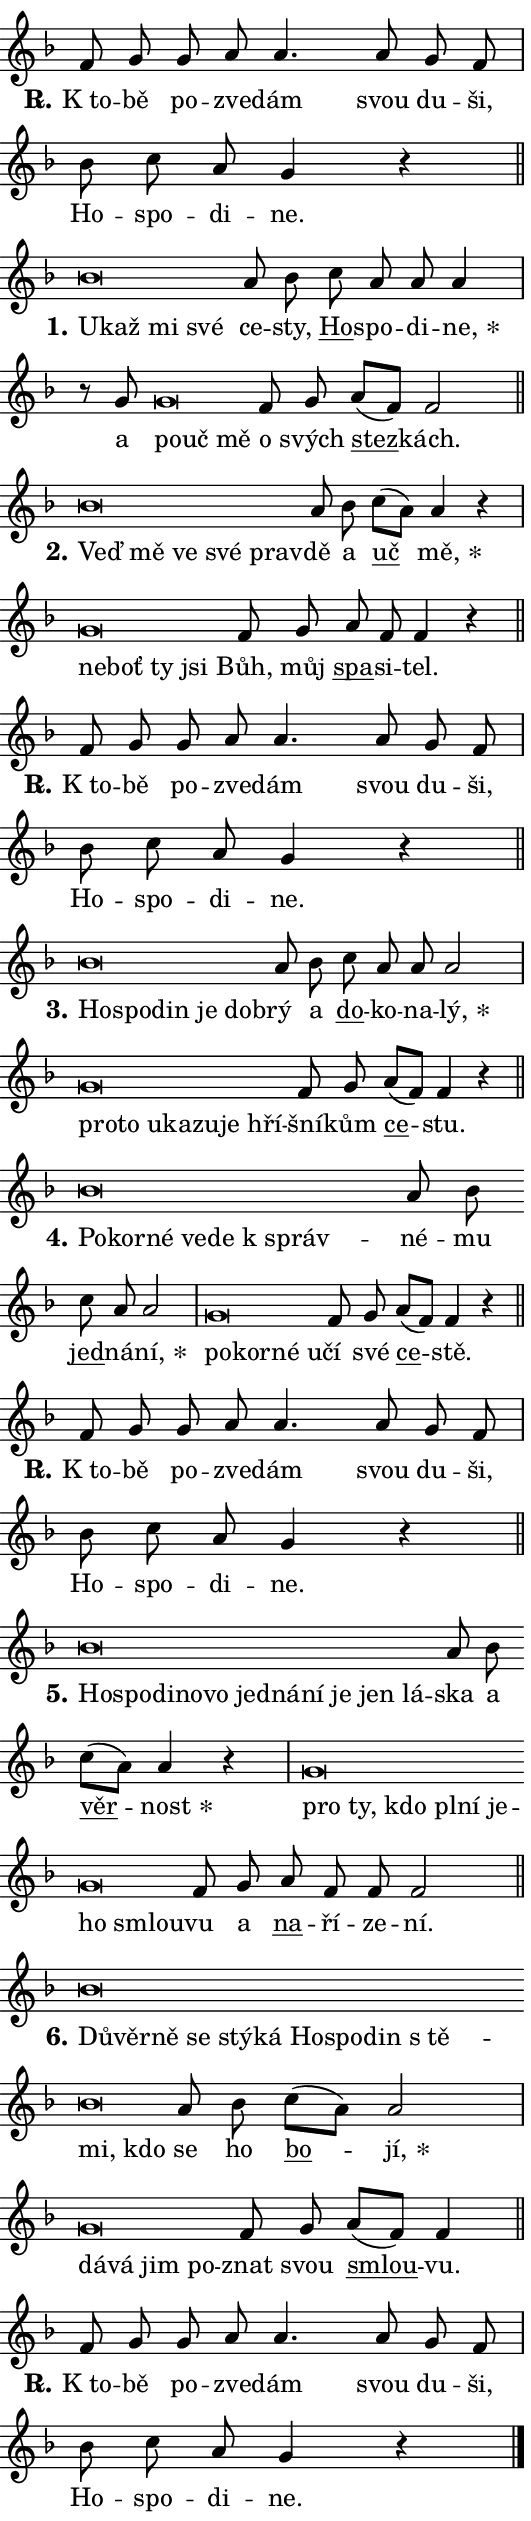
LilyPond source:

\version "2.24.0"
\header { tagline = "" }
\paper {
  indent = 0\cm
  top-margin = 0\cm
  right-margin = 0.13\cm % to fit lyric hyphens
  bottom-margin = 0\cm
  left-margin = 0\cm
  paper-width = 9\cm
  page-breaking = #ly:one-page-breaking
  system-system-spacing.basic-distance = #11
  score-system-spacing.basic-distance = #11
  ragged-last = ##f
}


%% Author: Thomas Morley
%% https://lists.gnu.org/archive/html/lilypond-user/2020-05/msg00002.html
#(define (line-position grob)
"Returns position of @var[grob} in current system:
   @code{'start}, if at first time-step
   @code{'end}, if at last time-step
   @code{'middle} otherwise
"
  (let* ((col (ly:item-get-column grob))
         (ln (ly:grob-object col 'left-neighbor))
         (rn (ly:grob-object col 'right-neighbor))
         (col-to-check-left (if (ly:grob? ln) ln col))
         (col-to-check-right (if (ly:grob? rn) rn col))
         (break-dir-left
           (and
             (ly:grob-property col-to-check-left 'non-musical #f)
             (ly:item-break-dir col-to-check-left)))
         (break-dir-right
           (and
             (ly:grob-property col-to-check-right 'non-musical #f)
             (ly:item-break-dir col-to-check-right))))
        (cond ((eqv? 1 break-dir-left) 'start)
              ((eqv? -1 break-dir-right) 'end)
              (else 'middle))))

#(define (tranparent-at-line-position vctor)
  (lambda (grob)
  "Relying on @code{line-position} select the relevant enry from @var{vctor}.
Used to determine transparency,"
    (case (line-position grob)
      ((end) (not (vector-ref vctor 0)))
      ((middle) (not (vector-ref vctor 1)))
      ((start) (not (vector-ref vctor 2))))))

noteHeadBreakVisibility =
#(define-music-function (break-visibility)(vector?)
"Makes @code{NoteHead}s transparent relying on @var{break-visibility}"
#{
  \override NoteHead.transparent =
    #(tranparent-at-line-position break-visibility)
#})

#(define delete-ledgers-for-transparent-note-heads
  (lambda (grob)
    "Reads whether a @code{NoteHead} is transparent.
If so this @code{NoteHead} is removed from @code{'note-heads} from
@var{grob}, which is supposed to be @code{LedgerLineSpanner}.
As a result ledgers are not printed for this @code{NoteHead}"
    (let* ((nhds-array (ly:grob-object grob 'note-heads))
           (nhds-list
             (if (ly:grob-array? nhds-array)
                 (ly:grob-array->list nhds-array)
                 '()))
           ;; Relies on the transparent-property being done before
           ;; Staff.LedgerLineSpanner.after-line-breaking is executed.
           ;; This is fragile ...
           (to-keep
             (remove
               (lambda (nhd)
                 (ly:grob-property nhd 'transparent #f))
               nhds-list)))
      ;; TODO find a better method to iterate over grob-arrays, similiar
      ;; to filter/remove etc for lists
      ;; For now rebuilt from scratch
      (set! (ly:grob-object grob 'note-heads)  '())
      (for-each
        (lambda (nhd)
          (ly:pointer-group-interface::add-grob grob 'note-heads nhd))
        to-keep))))

squashNotes = {
  \override NoteHead.X-extent = #'(-0.2 . 0.2)
  \override NoteHead.Y-extent = #'(-0.75 . 0)
  \override NoteHead.stencil =
    #(lambda (grob)
       (let ((pos (ly:grob-property grob 'staff-position)))
         (begin
           (if (< pos -7) (display "ERROR: Lower brevis then expected\n") (display ""))
           (if (<= pos -6) ly:text-interface::print ly:note-head::print))))
}
unSquashNotes = {
  \revert NoteHead.X-extent
  \revert NoteHead.Y-extent
  \revert NoteHead.stencil
}

hideNotes = \noteHeadBreakVisibility #begin-of-line-visible
unHideNotes = \noteHeadBreakVisibility #all-visible

% work-around for resetting accidentals
% https://lilypond.org/doc/v2.23/Documentation/notation/displaying-rhythms#unmetered-music
cadenzaMeasure = {
  \cadenzaOff
  \partial 1024 s1024
  \cadenzaOn
}

#(define-markup-command (accent layout props text) (markup?)
  "Underline accented syllable"
  (interpret-markup layout props
    #{\markup \override #'(offset . 4.3) \underline { #text }#}))

responsum = \markup \concat {
  "R" \hspace #-1.05 \path #0.1 #'((moveto 0 0.07) (lineto 0.9 0.8)) \hspace #0.05 "."
}

spaceSize = #0.6828661417322834 % exact space size for TeX Gyre Schola

\layout {
  \context {
    \Staff
    \remove "Time_signature_engraver"
    \override LedgerLineSpanner.after-line-breaking = #delete-ledgers-for-transparent-note-heads
  }
  \context {
    \Lyrics {
      \override LyricSpace.minimum-distance = \spaceSize
      \override LyricText.font-name = #"TeX Gyre Schola"
      \override LyricText.font-size = 1
      \override StanzaNumber.font-name = #"TeX Gyre Schola Bold"
      \override StanzaNumber.font-size = 1
    }
  }
  \context {
    \Score 
    \override NoteHead.text =
      #(lambda (grob) 
        (let ((pos (ly:grob-property grob 'staff-position)))
          #{\markup {
            \combine
              \halign #-0.55 \raise #(if (= pos -6) 0 0.5) \override #'(thickness . 2) \draw-line #'(3.2 . 0)
              \musicglyph "noteheads.sM1"
          }#}))
  }
}

% magnetic-lyrics.ily
%
%   written by
%     Jean Abou Samra <jean@abou-samra.fr>
%     Werner Lemberg <wl@gnu.org>
%
%   adapted by
%     Jiri Hon <jiri.hon@gmail.com>
%
% Version 2022-Apr-15

% https://www.mail-archive.com/lilypond-user@gnu.org/msg149350.html

#(define (Left_hyphen_pointer_engraver context)
   "Collect syllable-hyphen-syllable occurrences in lyrics and store
them in properties.  This engraver only looks to the left.  For
example, if the lyrics input is @code{foo -- bar}, it does the
following.

@itemize @bullet
@item
Set the @code{text} property of the @code{LyricHyphen} grob between
@q{foo} and @q{bar} to @code{foo}.

@item
Set the @code{left-hyphen} property of the @code{LyricText} grob with
text @q{foo} to the @code{LyricHyphen} grob between @q{foo} and
@q{bar}.
@end itemize

Use this auxiliary engraver in combination with the
@code{lyric-@/text::@/apply-@/magnetic-@/offset!} hook."
   (let ((hyphen #f)
         (text #f))
     (make-engraver
      (acknowledgers
       ((lyric-syllable-interface engraver grob source-engraver)
        (set! text grob)))
      (end-acknowledgers
       ((lyric-hyphen-interface engraver grob source-engraver)
        ;(when (not (grob::has-interface grob 'lyric-space-interface))
          (set! hyphen grob)));)
      ((stop-translation-timestep engraver)
       (when (and text hyphen)
         (ly:grob-set-object! text 'left-hyphen hyphen))
       (set! text #f)
       (set! hyphen #f)))))

#(define (lyric-text::apply-magnetic-offset! grob)
   "If the space between two syllables is less than the value in
property @code{LyricText@/.details@/.squash-threshold}, move the right
syllable to the left so that it gets concatenated with the left
syllable.

Use this function as a hook for
@code{LyricText@/.after-@/line-@/breaking} if the
@code{Left_@/hyphen_@/pointer_@/engraver} is active."
   (let ((hyphen (ly:grob-object grob 'left-hyphen #f)))
     (when hyphen
       (let ((left-text (ly:spanner-bound hyphen LEFT)))
         (when (grob::has-interface left-text 'lyric-syllable-interface)
           (let* ((common (ly:grob-common-refpoint grob left-text X))
                  (this-x-ext (ly:grob-extent grob common X))
                  (left-x-ext
                   (begin
                     ;; Trigger magnetism for left-text.
                     (ly:grob-property left-text 'after-line-breaking)
                     (ly:grob-extent left-text common X)))
                  ;; `delta` is the gap width between two syllables.
                  (delta (- (interval-start this-x-ext)
                            (interval-end left-x-ext)))
                  (details (ly:grob-property grob 'details))
                  (threshold (assoc-get 'squash-threshold details 0.2)))
             (when (< delta threshold)
               (let* (;; We have to manipulate the input text so that
                      ;; ligatures crossing syllable boundaries are not
                      ;; disabled.  For languages based on the Latin
                      ;; script this is essentially a beautification.
                      ;; However, for non-Western scripts it can be a
                      ;; necessity.
                      (lt (ly:grob-property left-text 'text))
                      (rt (ly:grob-property grob 'text))
                      (is-space (grob::has-interface hyphen 'lyric-space-interface))
                      (space (if is-space " " ""))
                      (extra-delta (if is-space spaceSize 0))
                      ;; Append new syllable.
                      (ltrt-space (if (and (string? lt) (string? rt))
                                (string-append lt space rt)
                                (make-concat-markup (list lt space rt))))
                      ;; Right-align `ltrt` to the right side.
                      (ltrt-space-markup (grob-interpret-markup
                               grob
                               (make-translate-markup
                                (cons (interval-length this-x-ext) 0)
                                (make-right-align-markup ltrt-space)))))
                 (begin
                   ;; Don't print `left-text`.
                   (ly:grob-set-property! left-text 'stencil #f)
                   ;; Set text and stencil (which holds all collected
                   ;; syllables so far) and shift it to the left.
                   (ly:grob-set-property! grob 'text ltrt-space)
                   (ly:grob-set-property! grob 'stencil ltrt-space-markup)
                   (ly:grob-translate-axis! grob (- (- delta extra-delta)) X))))))))))


#(define (lyric-hyphen::displace-bounds-first grob)
   ;; Make very sure this callback isn't triggered too early.
   (let ((left (ly:spanner-bound grob LEFT))
         (right (ly:spanner-bound grob RIGHT)))
     (ly:grob-property left 'after-line-breaking)
     (ly:grob-property right 'after-line-breaking)
     (ly:lyric-hyphen::print grob)))

squashThreshold = #0.4

\layout {
  \context {
    \Lyrics
    \consists #Left_hyphen_pointer_engraver
    \override LyricText.after-line-breaking =
      #lyric-text::apply-magnetic-offset!
    \override LyricHyphen.stencil = #lyric-hyphen::displace-bounds-first
    \override LyricText.details.squash-threshold = \squashThreshold
    \override LyricHyphen.minimum-distance = 0
    \override LyricHyphen.minimum-length = \squashThreshold
  }
}

squashText = \override LyricText.details.squash-threshold = 9999
unSquashText = \override LyricText.details.squash-threshold = \squashThreshold

leftText = \override LyricText.self-alignment-X = #LEFT
unLeftText = \revert LyricText.self-alignment-X

starOffset = #(lambda (grob) 
                (let ((x_offset (ly:self-alignment-interface::aligned-on-x-parent grob)))
                  (if (= x_offset 0) 0 (+ x_offset 1.2))))

star = #(define-music-function (syllable)(string?)
"Append star separator at the end of a syllable"
#{
  \once \override LyricText.X-offset = #starOffset
  \lyricmode { \markup {
    #syllable
    \override #'((font-name . "TeX Gyre Schola Bold")) \hspace #0.2 \lower #0.65 \larger "*"
  } }
#})

starAccent = #(define-music-function (syllable)(string?)
"Append star separator at the end of a syllable and make accent"
#{
  \once \override LyricText.X-offset = #starOffset
  \lyricmode { \markup {
    \accent #syllable
    \override #'((font-name . "TeX Gyre Schola Bold")) \hspace #0.2 \lower #0.65 \larger "*"
  } }
#})

breath = #(define-music-function (syllable)(string?)
"Append breathing indicator at the end of a syllable"
#{
  \lyricmode { \markup { #syllable "+" } }
#})

optionalBreath = #(define-music-function (syllable)(string?)
"Append optional breathing indicator at the end of a syllable"
#{
  \lyricmode { \markup { #syllable "(+)" } }
#})


\score {
    <<
        \new Voice = "melody" { \cadenzaOn \key f \major \relative { f'8 g g a a4. a8 g f \cadenzaMeasure \bar "|" bes c a g4 r \cadenzaMeasure \bar "||" \break } }
        \new Lyrics \lyricsto "melody" { \lyricmode { \set stanza = \responsum
"K to" -- bě po -- zve -- dám svou du -- ši, Ho -- spo -- di -- ne. } }
    >>
    \layout {}
}

\score {
    <<
        \new Voice = "melody" { \cadenzaOn \key f \major \relative { \squashNotes bes'\breve*1/16 \hideNotes \breve*1/16 \bar "" \breve*1/16 \breve*1/16 \bar "" \unHideNotes \unSquashNotes a8 bes \bar "" c a a a4 \cadenzaMeasure \bar "|" r8 g \squashNotes g\breve*1/16 \hideNotes \breve*1/16 \breve*1/16 \bar "" \unHideNotes \unSquashNotes f8 g \bar "" a[( f)] f2 \cadenzaMeasure \bar "||" \break } }
        \new Lyrics \lyricsto "melody" { \lyricmode { \set stanza = "1."
\leftText U -- \squashText kaž mi své \unLeftText \unSquashText ce -- sty, \markup \accent Ho -- spo -- di -- \star ne, a \leftText po -- \squashText uč mě \unLeftText \unSquashText o svých \markup \accent stez -- kách. } }
    >>
    \layout {}
}

\score {
    <<
        \new Voice = "melody" { \cadenzaOn \key f \major \relative { \squashNotes bes'\breve*1/16 \hideNotes \breve*1/16 \bar "" \breve*1/16 \bar "" \breve*1/16 \breve*1/16 \bar "" \unHideNotes \unSquashNotes a8 bes \bar "" c[( a)] a4 r \cadenzaMeasure \bar "|" \squashNotes g\breve*1/16 \hideNotes \breve*1/16 \bar "" \breve*1/16 \breve*1/16 \bar "" \unHideNotes \unSquashNotes f8 g \bar "" a f f4 r \cadenzaMeasure \bar "||" \break } }
        \new Lyrics \lyricsto "melody" { \lyricmode { \set stanza = "2."
\leftText Veď \squashText mě ve své prav -- \unLeftText \unSquashText dě a \markup \accent uč \star mě, \leftText ne -- \squashText boť ty jsi \unLeftText \unSquashText Bůh, můj \markup \accent spa -- si -- tel. } }
    >>
    \layout {}
}

\score {
    <<
        \new Voice = "melody" { \cadenzaOn \key f \major \relative { f'8 g g a a4. a8 g f \cadenzaMeasure \bar "|" bes c a g4 r \cadenzaMeasure \bar "||" \break } }
        \new Lyrics \lyricsto "melody" { \lyricmode { \set stanza = \responsum
"K to" -- bě po -- zve -- dám svou du -- ši, Ho -- spo -- di -- ne. } }
    >>
    \layout {}
}

\score {
    <<
        \new Voice = "melody" { \cadenzaOn \key f \major \relative { \squashNotes bes'\breve*1/16 \hideNotes \breve*1/16 \bar "" \breve*1/16 \bar "" \breve*1/16 \breve*1/16 \bar "" \unHideNotes \unSquashNotes a8 bes \bar "" c a a a2 \cadenzaMeasure \bar "|" \squashNotes g\breve*1/16 \hideNotes \breve*1/16 \bar "" \breve*1/16 \bar "" \breve*1/16 \bar "" \breve*1/16 \bar "" \breve*1/16 \breve*1/16 \bar "" \unHideNotes \unSquashNotes f8 g \bar "" a[( f)] f4 r \cadenzaMeasure \bar "||" \break } }
        \new Lyrics \lyricsto "melody" { \lyricmode { \set stanza = "3."
\leftText Ho -- \squashText spo -- din je dob -- \unLeftText \unSquashText rý a \markup \accent do -- ko -- na -- \star lý, \leftText pro -- \squashText to u -- ka -- zu -- je hří -- \unLeftText \unSquashText šní -- kům \markup \accent ce -- stu. } }
    >>
    \layout {}
}

\score {
    <<
        \new Voice = "melody" { \cadenzaOn \key f \major \relative { \squashNotes bes'\breve*1/16 \hideNotes \breve*1/16 \bar "" \breve*1/16 \bar "" \breve*1/16 \bar "" \breve*1/16 \breve*1/16 \bar "" \unHideNotes \unSquashNotes a8 bes \bar "" c a a2 \cadenzaMeasure \bar "|" \squashNotes g\breve*1/16 \hideNotes \breve*1/16 \bar "" \breve*1/16 \breve*1/16 \bar "" \unHideNotes \unSquashNotes f8 g \bar "" a[( f)] f4 r \cadenzaMeasure \bar "||" \break } }
        \new Lyrics \lyricsto "melody" { \lyricmode { \set stanza = "4."
\leftText Po -- \squashText kor -- né ve -- de "k správ" -- \unLeftText \unSquashText né -- mu \markup \accent jed -- ná -- \star ní, \leftText po -- \squashText kor -- né u -- \unLeftText \unSquashText čí své \markup \accent ce -- stě. } }
    >>
    \layout {}
}

\score {
    <<
        \new Voice = "melody" { \cadenzaOn \key f \major \relative { f'8 g g a a4. a8 g f \cadenzaMeasure \bar "|" bes c a g4 r \cadenzaMeasure \bar "||" \break } }
        \new Lyrics \lyricsto "melody" { \lyricmode { \set stanza = \responsum
"K to" -- bě po -- zve -- dám svou du -- ši, Ho -- spo -- di -- ne. } }
    >>
    \layout {}
}

\score {
    <<
        \new Voice = "melody" { \cadenzaOn \key f \major \relative { \squashNotes bes'\breve*1/16 \hideNotes \breve*1/16 \bar "" \breve*1/16 \bar "" \breve*1/16 \bar "" \breve*1/16 \bar "" \breve*1/16 \bar "" \breve*1/16 \bar "" \breve*1/16 \bar "" \breve*1/16 \bar "" \breve*1/16 \breve*1/16 \bar "" \unHideNotes \unSquashNotes a8 bes \bar "" c[( a)] a4 r \cadenzaMeasure \bar "|" \squashNotes g\breve*1/16 \hideNotes \breve*1/16 \bar "" \breve*1/16 \bar "" \breve*1/16 \bar "" \breve*1/16 \bar "" \breve*1/16 \bar "" \breve*1/16 \breve*1/16 \bar "" \unHideNotes \unSquashNotes f8 g \bar "" a f f f2 \cadenzaMeasure \bar "||" \break } }
        \new Lyrics \lyricsto "melody" { \lyricmode { \set stanza = "5."
\leftText Ho -- \squashText spo -- di -- no -- vo jed -- ná -- ní je jen lá -- \unLeftText \unSquashText ska a \markup \accent věr -- \star nost \leftText pro \squashText ty, kdo pl -- ní je -- ho smlou -- \unLeftText \unSquashText vu a \markup \accent na -- ří -- ze -- ní. } }
    >>
    \layout {}
}

\score {
    <<
        \new Voice = "melody" { \cadenzaOn \key f \major \relative { \squashNotes bes'\breve*1/16 \hideNotes \breve*1/16 \bar "" \breve*1/16 \bar "" \breve*1/16 \bar "" \breve*1/16 \bar "" \breve*1/16 \bar "" \breve*1/16 \bar "" \breve*1/16 \bar "" \breve*1/16 \bar "" \breve*1/16 \bar "" \breve*1/16 \breve*1/16 \bar "" \unHideNotes \unSquashNotes a8 bes \bar "" c[( a)] a2 \cadenzaMeasure \bar "|" \squashNotes g\breve*1/16 \hideNotes \breve*1/16 \bar "" \breve*1/16 \breve*1/16 \bar "" \unHideNotes \unSquashNotes f8 g \bar "" a[( f)] f4 \cadenzaMeasure \bar "||" \break } }
        \new Lyrics \lyricsto "melody" { \lyricmode { \set stanza = "6."
\leftText Dů -- \squashText věr -- ně se stý -- ká Ho -- spo -- din "s tě" -- mi, kdo \unLeftText \unSquashText se ho \markup \accent bo -- \star jí, \leftText dá -- \squashText vá jim po -- \unLeftText \unSquashText znat svou \markup \accent smlou -- vu. } }
    >>
    \layout {}
}

\score {
    <<
        \new Voice = "melody" { \cadenzaOn \key f \major \relative { f'8 g g a a4. a8 g f \cadenzaMeasure \bar "|" bes c a g4 r \cadenzaMeasure \bar "||" \break } \bar "|." }
        \new Lyrics \lyricsto "melody" { \lyricmode { \set stanza = \responsum
"K to" -- bě po -- zve -- dám svou du -- ši, Ho -- spo -- di -- ne. } }
    >>
    \layout {}
}
